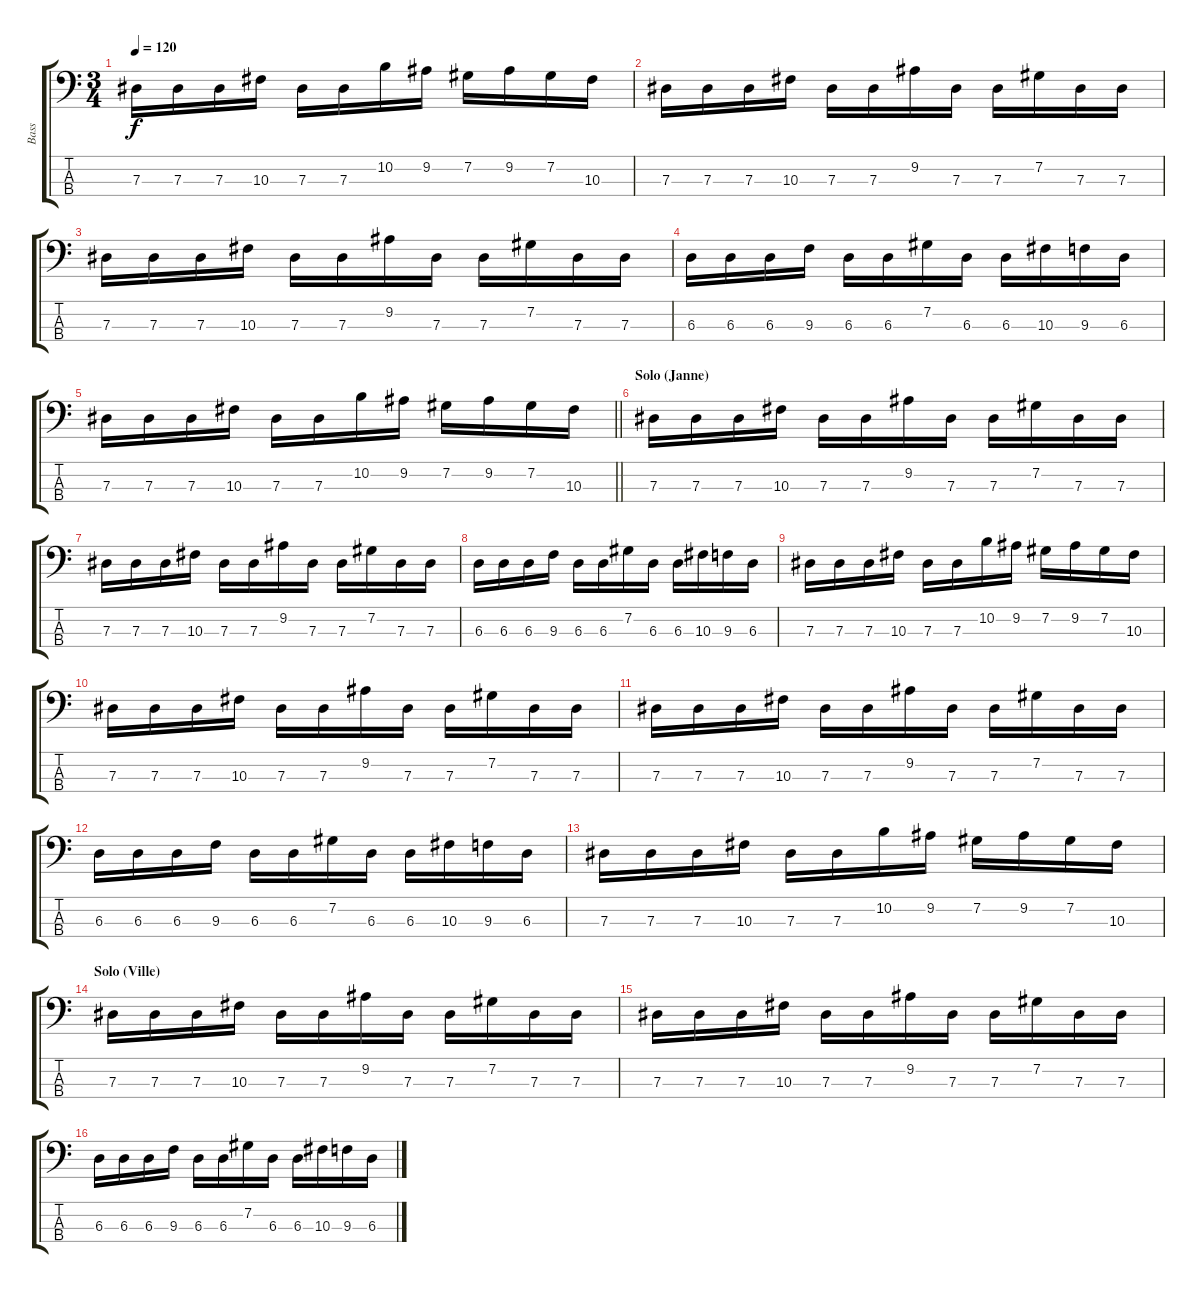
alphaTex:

\track ("Bass" "Bass") {instrument electricbassfinger}
\staff {score tabs}
\tuning (Gb2 Db2 Ab1 Eb1) {hide}
\ts (3 4)
\tempo 120
\clef f4
\ks c
7.3.16{dy f} 7.3.16 7.3.16 10.3.16 7.3.16 7.3.16 10.2.16 9.2.16 7.2.16 9.2.16 7.2.16 10.3.16 |
7.3.16 7.3.16 7.3.16 10.3.16 7.3.16 7.3.16 9.2.16 7.3.16 7.3.16 7.2.16 7.3.16 7.3.16 |
7.3.16 7.3.16 7.3.16 10.3.16 7.3.16 7.3.16 9.2.16 7.3.16 7.3.16 7.2.16 7.3.16 7.3.16 |
6.3.16 6.3.16 6.3.16 9.3.16 6.3.16 6.3.16 7.2.16 6.3.16 6.3.16 10.3.16 9.3.16 6.3.16 |
\barLineRight lightlight
7.3.16 7.3.16 7.3.16 10.3.16 7.3.16 7.3.16 10.2.16 9.2.16 7.2.16 9.2.16 7.2.16 10.3.16 |
\section ("" "Solo (Janne)")
7.3.16 7.3.16 7.3.16 10.3.16 7.3.16 7.3.16 9.2.16 7.3.16 7.3.16 7.2.16 7.3.16 7.3.16 |
7.3.16 7.3.16 7.3.16 10.3.16 7.3.16 7.3.16 9.2.16 7.3.16 7.3.16 7.2.16 7.3.16 7.3.16 |
6.3.16 6.3.16 6.3.16 9.3.16 6.3.16 6.3.16 7.2.16 6.3.16 6.3.16 10.3.16 9.3.16 6.3.16 |
7.3.16 7.3.16 7.3.16 10.3.16 7.3.16 7.3.16 10.2.16 9.2.16 7.2.16 9.2.16 7.2.16 10.3.16 |
7.3.16 7.3.16 7.3.16 10.3.16 7.3.16 7.3.16 9.2.16 7.3.16 7.3.16 7.2.16 7.3.16 7.3.16 |
7.3.16 7.3.16 7.3.16 10.3.16 7.3.16 7.3.16 9.2.16 7.3.16 7.3.16 7.2.16 7.3.16 7.3.16 |
6.3.16 6.3.16 6.3.16 9.3.16 6.3.16 6.3.16 7.2.16 6.3.16 6.3.16 10.3.16 9.3.16 6.3.16 |
7.3.16 7.3.16 7.3.16 10.3.16 7.3.16 7.3.16 10.2.16 9.2.16 7.2.16 9.2.16 7.2.16 10.3.16 |
\section ("" "Solo (Ville)")
7.3.16 7.3.16 7.3.16 10.3.16 7.3.16 7.3.16 9.2.16 7.3.16 7.3.16 7.2.16 7.3.16 7.3.16 |
7.3.16 7.3.16 7.3.16 10.3.16 7.3.16 7.3.16 9.2.16 7.3.16 7.3.16 7.2.16 7.3.16 7.3.16 |
6.3.16 6.3.16 6.3.16 9.3.16 6.3.16 6.3.16 7.2.16 6.3.16 6.3.16 10.3.16 9.3.16 6.3.16
